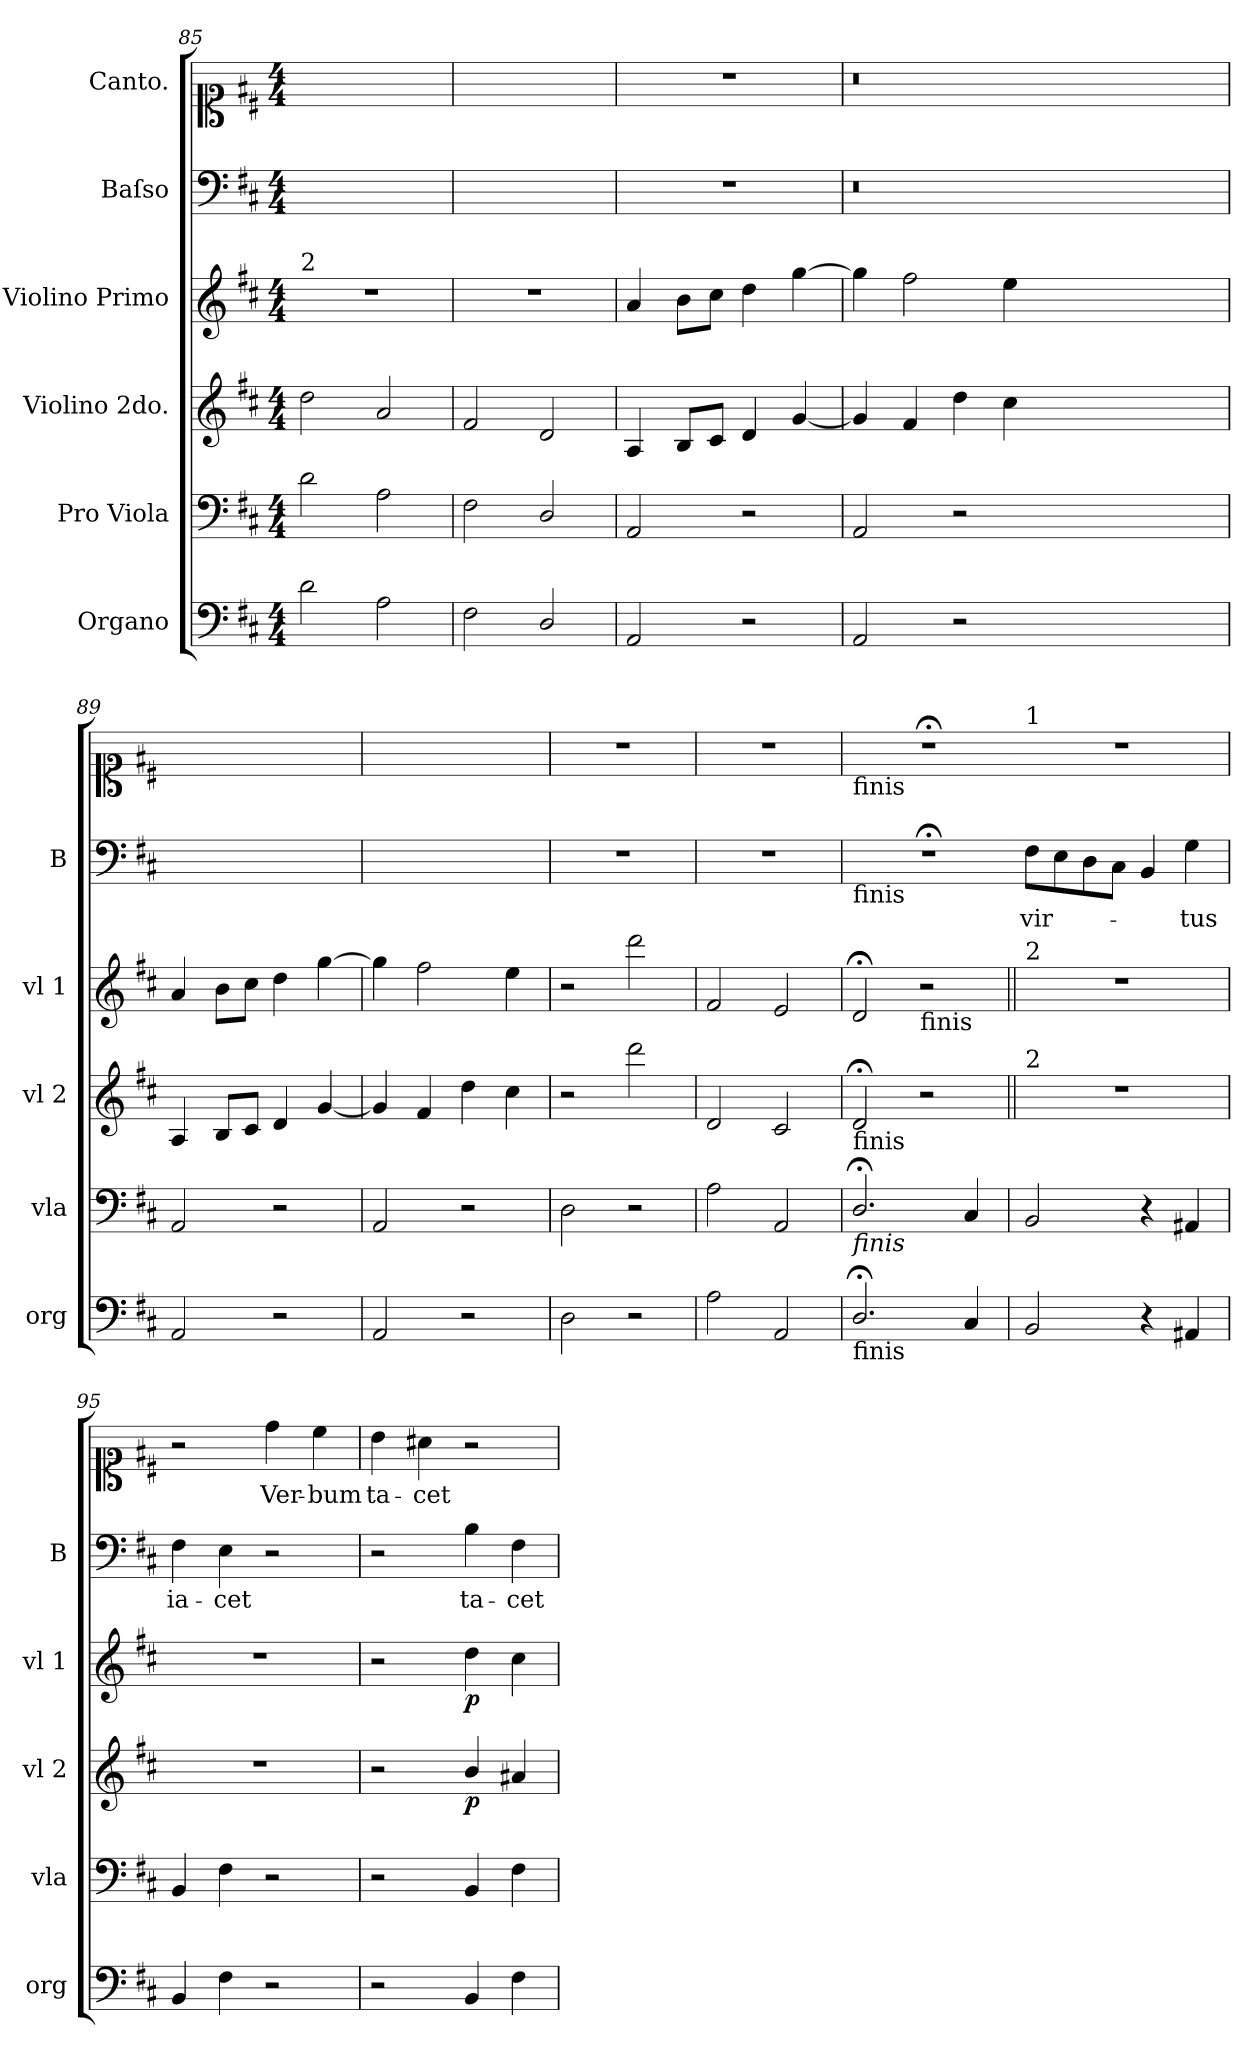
**kern	**kern	**kern	**dynam	**kern	**dynam	**kern	**text	**kern	**text
*part6	*part5	*part4	*part4	*part3	*part3	*part2	*part2	*part1	*part1
*staff6	*staff5	*staff4	*staff4	*staff3	*staff3	*staff2	*staff2	*staff1	*staff1
*I"Organo	*I"Pro Viola	*I"Violino 2do.	*	*I"Violino Primo	*	*I"Baſso	*	*I"Canto.	*
*I'org	*I'vla	*I'vl 2	*	*I'vl 1	*	*I'B	*	*	*
*clefF4	*clefF4	*clefG2	*	*clefG2	*	*clefF4	*	*clefC1	*
*k[f#c#]	*k[f#c#]	*k[f#c#]	*	*k[f#c#]	*	*k[f#c#]	*	*k[f#c#]	*
*D:	*D:	*D:	*	*D:	*	*D:	*	*D:	*
*M4/4	*M4/4	*M4/4	*	*M4/4	*	*M4/4	*	*M4/4	*
=85	=85	=85	=85	=85	=85	=85	=85	=85	=85
!	!	!	!	!LO:TX:a:t=2	!	!	!	!	!
2d\	2d\	2dd\	.	1r	.	1ryy	.	1ryy	.
2A\	2A\	2a/	.	.	.	.	.	.	.
=86	=86	=86	=86	=86	=86	=86	=86	=86	=86
2F#\	2F#\	2f#/	.	1r	.	1ryy	.	1ryy	.
2D/	2D/	2d/	.	.	.	.	.	.	.
=87	=87	=87	=87	=87	=87	=87	=87	=87	=87
2AA/	2AA/	4A/	.	4a/	.	1r	.	1r	.
.	.	8B/L	.	8b\L	.	.	.	.	.
.	.	8c#/J	.	8cc#\J	.	.	.	.	.
2r	2r	4d/	.	4dd\	.	.	.	.	.
.	.	[4g/	.	[4gg\	.	.	.	.	.
=88	=88	=88	=88	=88	=88	=88	=88	=88	=88
2AA/	2AA/	4g/]	.	4gg\]	.	0.r	.	0.r	.
.	.	4f#/	.	2ff#\	.	.	.	.	.
2r	2r	4dd\	.	.	.	.	.	.	.
.	.	4cc#\	.	4ee\	.	.	.	.	.
0ryy	0ryy	0ryy	.	0ryy	.	.	.	.	.
=89	=89	=89	=89	=89	=89	=89	=89	=89	=89
2AA/	2AA/	4A/	.	4a/	.	1ryy	.	1ryy	.
.	.	8B/L	.	8b\L	.	.	.	.	.
.	.	8c#/J	.	8cc#\J	.	.	.	.	.
2r	2r	4d/	.	4dd\	.	.	.	.	.
.	.	[4g/	.	[4gg\	.	.	.	.	.
=90	=90	=90	=90	=90	=90	=90	=90	=90	=90
2AA/	2AA/	4g/]	.	4gg\]	.	1ryy	.	1ryy	.
.	.	4f#/	.	2ff#\	.	.	.	.	.
2r	2r	4dd\	.	.	.	.	.	.	.
.	.	4cc#\	.	4ee\	.	.	.	.	.
=91	=91	=91	=91	=91	=91	=91	=91	=91	=91
2D\	2D\	2r	.	2r	.	1r	.	1r	.
2r	2r	2ddd\	.	2ddd\	.	.	.	.	.
=92	=92	=92	=92	=92	=92	=92	=92	=92	=92
2A\	2A\	2d/	.	2f#/	.	1r	.	1r	.
2AA/	2AA/	2c#/	.	2e/	.	.	.	.	.
=93	=93	=93	=93	=93	=93	=93	=93	=93	=93
!	!	!	!	!	!	!	!	!LO:TX:b:t=finis	!
!	!	!	!	!	!	!LO:TX:b:t=finis	!	!	!
!	!	!LO:TX:b:t=finis	!	!	!	!	!	!	!
!	!LO:TX:b:i:t=finis	!	!	!	!	!	!	!	!
!LO:TX:b:t=finis	!	!	!	!	!	!	!	!	!
2.D;</	2.D;</	2d;</	.	2d;</	.	1r;<	.	1r;<	.
!	!	!	!	!LO:TX:b:t=finis	!	!	!	!	!
.	.	2r	.	2r	.	.	.	.	.
4C#/	4C#/	.	.	.	.	.	.	.	.
=94	=94	=94||	=94||	=94||	=94||	=94||	=94||	=94||	=94||
!	!	!	!	!	!	!	!	!LO:TX:a:t=1	!
!	!	!	!	!LO:TX:a:t=2	!	!	!	!	!
!	!	!LO:TX:a:t=2	!	!	!	!	!	!	!
2BB/	2BB/	1r	.	1r	.	8F#\L	vir-	1r	.
.	.	.	.	.	.	8E\	.	.	.
.	.	.	.	.	.	8D\	.	.	.
.	.	.	.	.	.	8C#\J	.	.	.
4r	4r	.	.	.	.	4BB/	.	.	.
4AA#X/	4AA#X/	.	.	.	.	4G\	-tus	.	.
=95	=95	=95	=95	=95	=95	=95	=95	=95	=95
4BB/	4BB/	1r	.	1r	.	4F#\	ia-	2r	.
4F#\	4F#\	.	.	.	.	4E\	-cet	.	.
2r	2r	.	.	.	.	2r	.	4dd\	Ver-
.	.	.	.	.	.	.	.	4cc#\	-bum
=96	=96	=96	=96	=96	=96	=96	=96	=96	=96
2r	2r	2r	.	2r	.	2r	.	4b\	ta-
.	.	.	.	.	.	.	.	4a#X\	-cet
!	!	!	!LO:DY:b	!	!LO:DY:b	!	!	!	!
4BB/	4BB/	4b/	p	4dd\	p	4B\	ta-	2r	.
4F#\	4F#\	4a#X/	.	4cc#\	.	4F#\	-cet	.	.
=	=	=	=	=	=	=	=	=	=
*-	*-	*-	*-	*-	*-	*-	*-	*-	*-
